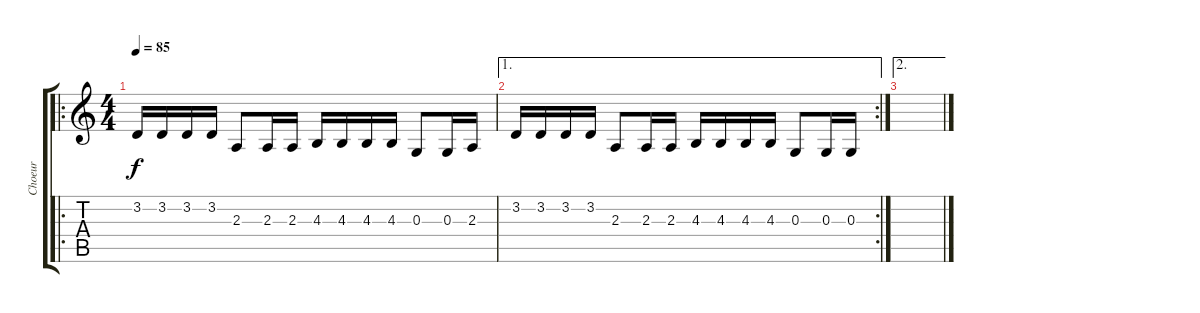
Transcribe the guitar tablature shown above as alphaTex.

\track ("Choeur" "Choeur") {instrument voiceoohs}
\staff {score tabs}
\tuning (E4 B3 G3 D3 A2 E2) {hide}
\ro
\ts (4 4)
\tempo 85
\clef g2
\ks c
3.2.16{dy f} 3.2.16 3.2.16 3.2.16 2.3.8 2.3.16 2.3.16 4.3.16 4.3.16 4.3.16 4.3.16 0.3.8 0.3.16 2.3.16 |
\ae 1
\rc 2
3.2.16 3.2.16 3.2.16 3.2.16 2.3.8 2.3.16 2.3.16 4.3.16 4.3.16 4.3.16 4.3.16 0.3.8 0.3.16 0.3.16 |
\ae 2
